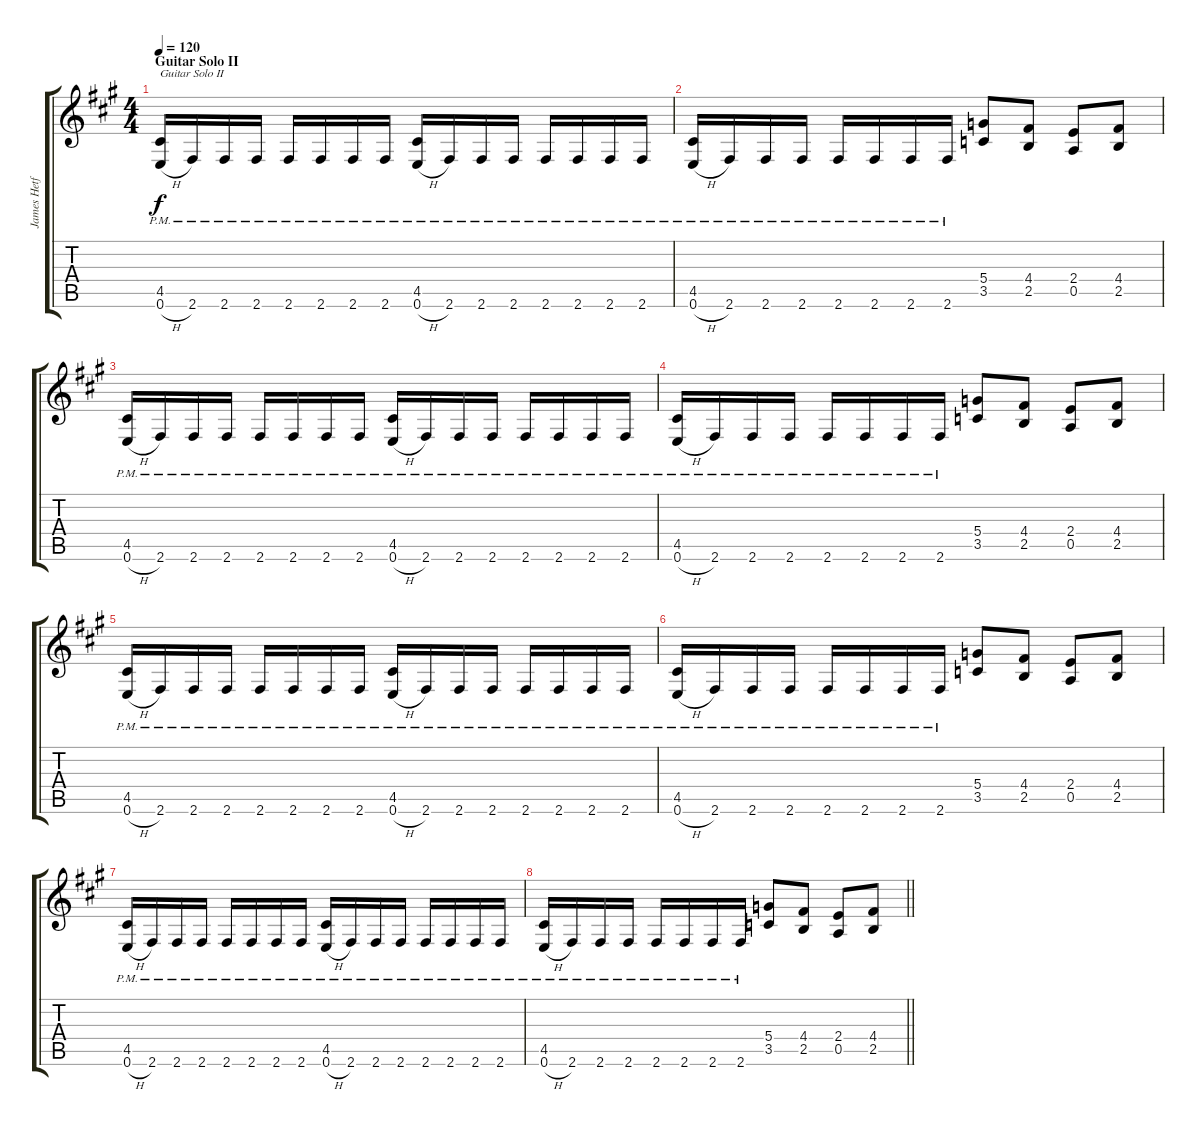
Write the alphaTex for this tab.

\track ("James Hetfield" "James Hetf") {instrument overdrivenguitar}
\staff {score tabs}
\tuning (E4 B3 G3 D3 A2 E2) {hide}
\ts (4 4)
\section ("" "Guitar Solo II")
\tempo 120
\clef g2
\ks a
(4.5{pm} 0.6{h pm}).16{txt "Guitar Solo II" dy f} 2.6{pm}.16 2.6{pm}.16 2.6{pm}.16 2.6{pm}.16 2.6{pm}.16 2.6{pm}.16 2.6{pm}.16 (4.5{pm} 0.6{h pm}).16 2.6{pm}.16 2.6{pm}.16 2.6{pm}.16 2.6{pm}.16 2.6{pm}.16 2.6{pm}.16 2.6{pm}.16 |
(4.5{pm} 0.6{h pm}).16 2.6{pm}.16 2.6{pm}.16 2.6{pm}.16 2.6{pm}.16 2.6{pm}.16 2.6{pm}.16 2.6{pm}.16 (5.4 3.5).8 (4.4 2.5).8 (2.4 0.5).8 (4.4 2.5).8 |
(4.5{pm} 0.6{h pm}).16 2.6{pm}.16 2.6{pm}.16 2.6{pm}.16 2.6{pm}.16 2.6{pm}.16 2.6{pm}.16 2.6{pm}.16 (4.5{pm} 0.6{h pm}).16 2.6{pm}.16 2.6{pm}.16 2.6{pm}.16 2.6{pm}.16 2.6{pm}.16 2.6{pm}.16 2.6{pm}.16 |
(4.5{pm} 0.6{h pm}).16 2.6{pm}.16 2.6{pm}.16 2.6{pm}.16 2.6{pm}.16 2.6{pm}.16 2.6{pm}.16 2.6{pm}.16 (5.4 3.5).8 (4.4 2.5).8 (2.4 0.5).8 (4.4 2.5).8 |
(4.5{pm} 0.6{h pm}).16 2.6{pm}.16 2.6{pm}.16 2.6{pm}.16 2.6{pm}.16 2.6{pm}.16 2.6{pm}.16 2.6{pm}.16 (4.5{pm} 0.6{h pm}).16 2.6{pm}.16 2.6{pm}.16 2.6{pm}.16 2.6{pm}.16 2.6{pm}.16 2.6{pm}.16 2.6{pm}.16 |
(4.5{pm} 0.6{h pm}).16 2.6{pm}.16 2.6{pm}.16 2.6{pm}.16 2.6{pm}.16 2.6{pm}.16 2.6{pm}.16 2.6{pm}.16 (5.4 3.5).8 (4.4 2.5).8 (2.4 0.5).8 (4.4 2.5).8 |
(4.5{pm} 0.6{h pm}).16 2.6{pm}.16 2.6{pm}.16 2.6{pm}.16 2.6{pm}.16 2.6{pm}.16 2.6{pm}.16 2.6{pm}.16 (4.5{pm} 0.6{h pm}).16 2.6{pm}.16 2.6{pm}.16 2.6{pm}.16 2.6{pm}.16 2.6{pm}.16 2.6{pm}.16 2.6{pm}.16 |
\barLineRight lightlight
(4.5{pm} 0.6{h pm}).16 2.6{pm}.16 2.6{pm}.16 2.6{pm}.16 2.6{pm}.16 2.6{pm}.16 2.6{pm}.16 2.6{pm}.16 (5.4 3.5).8 (4.4 2.5).8 (2.4 0.5).8 (4.4 2.5).8
